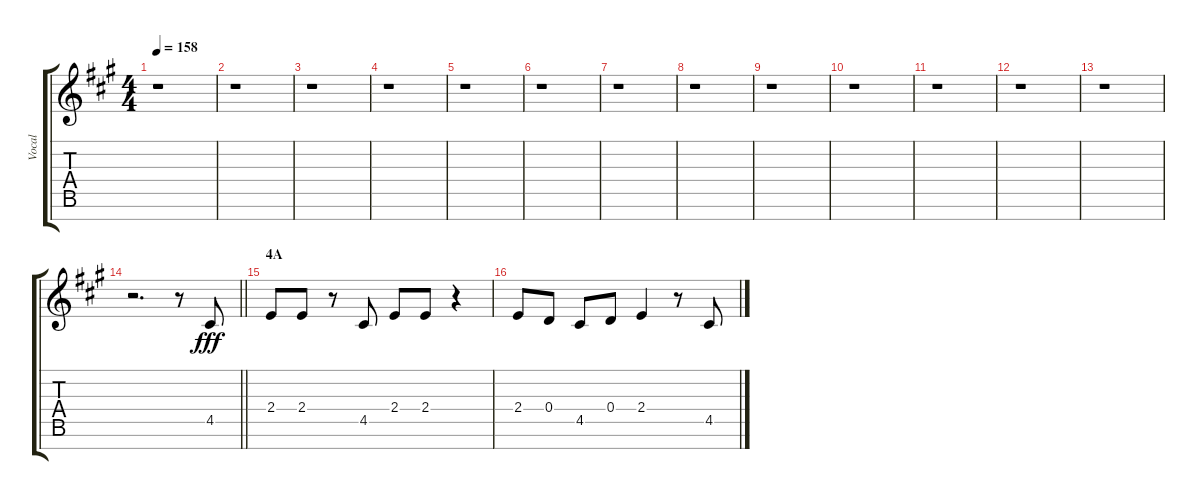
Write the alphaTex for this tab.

\track ("Vocal" "Vocal") {instrument voiceoohs}
\staff {score tabs}
\tuning (E5 B4 G4 D4 A3 E3 B2) {hide}
\ts (4 4)
\tempo 158
\clef g2
\ks a
r.1{dy f} |
r.1 |
r.1 |
r.1 |
r.1 |
r.1 |
r.1 |
r.1 |
r.1 |
r.1 |
r.1 |
r.1 |
r.1 |
\barLineRight lightlight
r.2{d} r.8 4.5.8{dy fff} |
\section ("" "4A")
2.4.8 2.4.8 r.8 4.5.8 2.4.8 2.4.8 r.4 |
2.4.8 0.4.8 4.5.8 0.4.8 2.4.4 r.8 4.5.8
